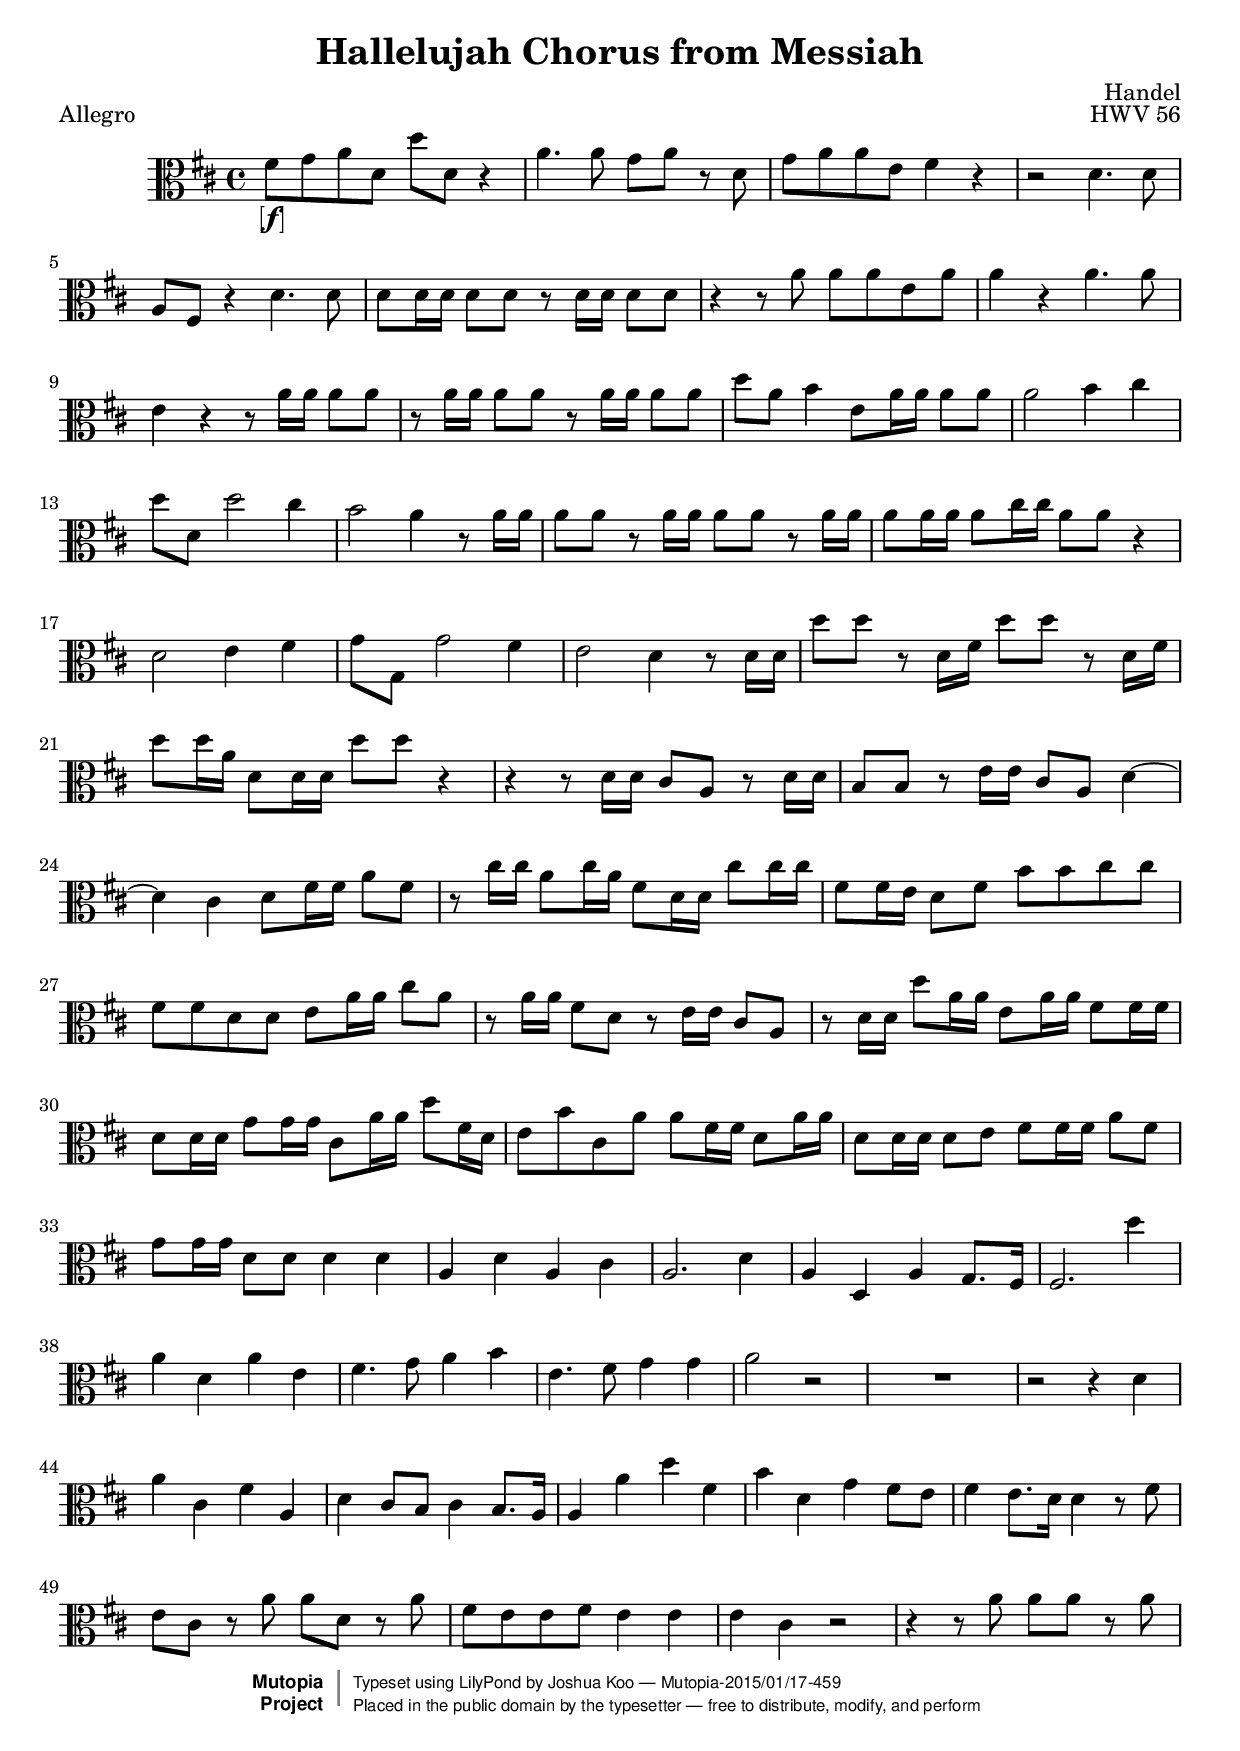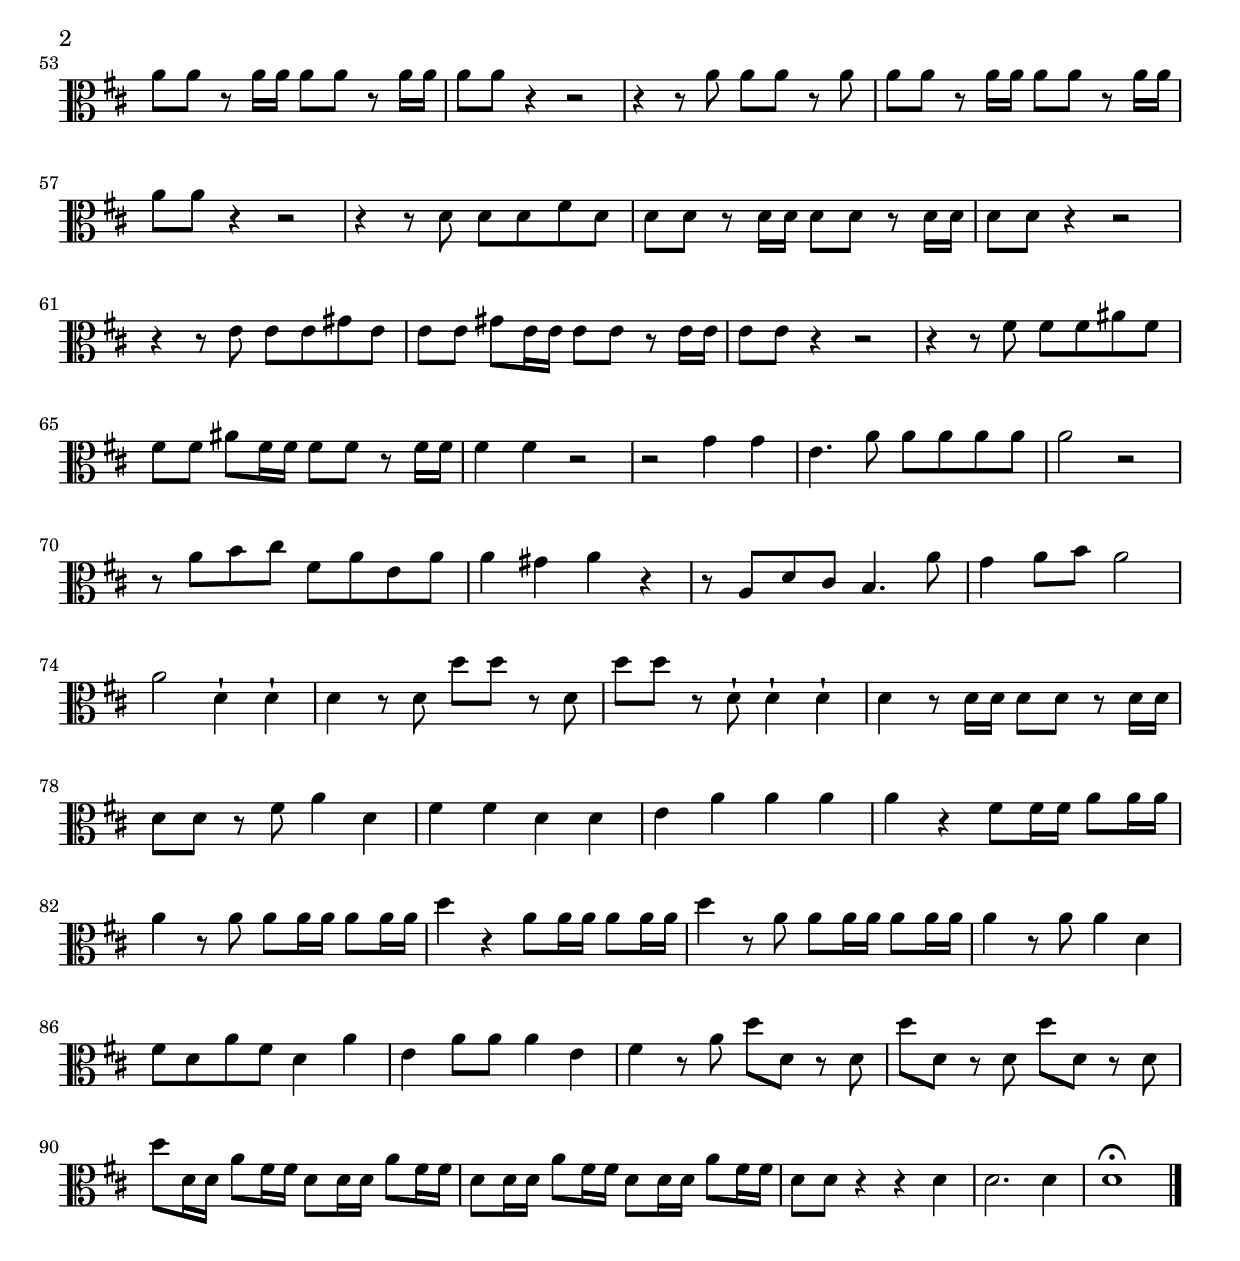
\version "2.19.15"
\version "2.19.15"
\include "header.ly"

violaNotes =  \relative c' {
  %\tempo
  \clef alto
  \key d \major
  \time 4/4 
  
  fis8-\fb g a d, d' d, r4 |
  % 2
  a'4. a8 g a r8 d, |
  % 3
  g a a e fis4 r | 
  r2 d4. d8 |
  % 5
  a fis r4 d'4. d8 |
  % 6
  d d16 d d8 d r8 d16 d d8 d |
  % 7
  r4 r8 a'8 a a e a |
  % 8
  a4 r a4. a8 |
  % 9
  e4 r r8 a16 a a8 a |
  % 10
  r8 a16 a a8 a r8 a16 a a8 a |
  % 11
  d a b4 e,8 a16 a a8 a |
  % 12
  a2 b4 cis4 |
  % 13
  d8 d, d'2 cis4 |
  % 14
  b2 a4 r8 a16 a |
  % 15
  a8 a r8 a16 a a8 a r8 a16 a |
  % 16
  a8 a16 a a8 cis16 cis a8 a r4 |
  % 17
  d,2 e4 fis4 |
  % 18
  g8 g, g'2 fis4 |
  % 19
  e2 d4 r8 d16 d |
  % 20
  d'8 d r8 d,16 fis d'8 d r8 d,16 fis |
  % 21
  d'8 d16 a d,8 d16 d d'8 d r4 |
  r4 r8 d,16 d cis8 a r8 d16 d |
  % 23
  b8 b r8 e16 e cis8 a d4~|
  d cis4 d8 fis16 fis a8 fis |
  % 25
  r8 cis'16 cis a8 cis16 a fis8 d16 d cis'8 cis16 cis |
  % 26
  fis,8 fis16 e d8 fis b b cis cis |
  % 27
  fis, fis d d e a16 a cis8 a |
  % 28
  r8 a16 a fis8 d r8 e16 e cis8 a |
  % 29
  r8 d16 d d'8 a16 a e8 a16 a fis8 fis16 fis |
  % 30
  d8 d16 d g8 g16 g cis,8 a'16 a d8 fis,16 d |
  % 31
  e8 b' cis, a' a fis16 fis d8 a'16 a |
  % 32
  d,8 d16 d d8 e fis fis16 fis a8 fis |
  % 33
  g g16 g d8 d d4 d4 |
  % 34
  a4 d4 a4 cis4 |
  % 35
  a2. d4 |
  % 36
  a4 d,4 a'4 g8. fis16 |
  % 37
  fis2. d''4 |
  % 38
  a4 d,4 a'4 e4 |
  % 39
  fis4. g8 a4 b4 |
  % 40
  e,4. fis8 g4 g4 |
  % 41
  a2 r|
  R1 |
  r2 r4 d,4 |
  % 44
  a'4 cis,4 fis4 a,4 |
  % 45
  d4 cis8 b cis4 b8. a16 |
  % 46
  a4 a'4 d4 fis,4 |
  % 47
  b4 d,4 g4 fis8 e |
  % 48
  fis4 e8. d16 d4 r8 fis8 |
  % 49
  e cis r8 a' a d, r8 a' |
  % 50
  fis e e fis e4 e4 |
  % 51
  e4 cis r2|
  r4 r8 a'8 a a r a |
  % 53
  a a r8 a16 a a8 a r8 a16 a |
  % 54
  a8 a r4 r2 |
  r4 r8 a8 a a r8 a |
  % 56
  a a r8 a16 a a8 a r8 a16 a |
  % 57
  a8 a r4 r2 | r4 r8 d,8 d d fis d |
  % 59
  d d r8 d16 d d8 d r8 d16 d |
  % 60
  d8 d r4 r2 | r4 r8 e8 e e gis e |
  % 62
  e[ e] gis e16 e e8 e r8 e16 e |
  % 63
  e8 e r4 r2 | r4 r8 fis8 fis fis ais fis |
  % 65
  fis[ fis ] ais fis16 fis fis8 fis r8 fis16 fis |
  % 66
  fis4 fis4 r2 | r2 g4 g4 |
  % 68
  e4. a8 a a a a |
  % 69
  a2 r | 
  r8 a8 b cis fis, a e a |
  % 71
  a4 gis4 a4 r |
  r8 a,8 d cis b4. a'8 |
  % 73
  g4 a8 b a2 |
  % 74
  a2 d,4-\staccatissimo d4-\staccatissimo |
  % 75
  d4 r8 d8 d' d r8 d, |
  % 76
  d' d r8 d,-\staccatissimo d4-\staccatissimo d4-\staccatissimo |
  % 77
  d4 r8 d16 d d8 d r8 d16 d |
  % 78
  d8 d r8 fis a4 d,4 |
  % 79
  fis4 fis4 d4 d4 |
  % 80
  e4 a4 a4 a4 |
  % 81
  a4 r fis8 fis16 fis a8 a16 a |
  % 82
  a4 r8 a8 a a16 a a8 a16 a |
  % 83
  d4 r a8 a16 a a8 a16 a |
  % 84
  d4 r8 a8 a a16 a a8 a16 a |
  % 85
  a4 r8 a8 a4 d,4 |
  % 86
  fis8 d a' fis d4 a'4 |
  % 87
  e4 a8 a a4 e4 |
  % 88
  fis4 r8 a8 d d, r8 d |
  % 89
  d' d, r8 d d' d, r8 d |
  % 90
  d' d,16 d a'8 fis16 fis d8 d16 d a'8 fis16 fis |
  % 91
  d8 d16 d a'8 fis16 fis d8 d16 d a'8 fis16 fis |
  % 92
  d8 d r4 r d4 |
  % 93
  d2. d4 |
  % 94
  d1-\fermata \bar "|."
}



\score {
  <<
    \context Staff=ViolaStaff \violaNotes
  >>
	\header {
		instrument = "Viola"
	}
}
